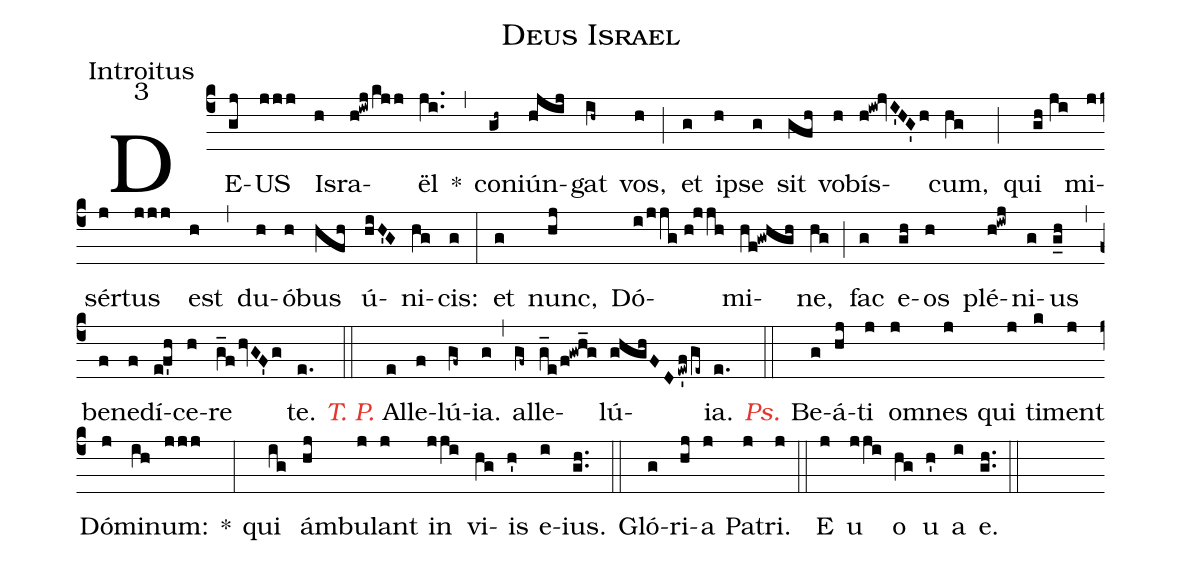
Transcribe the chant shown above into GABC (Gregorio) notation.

name:Deus Israel;
office-part:Introitus;
mode:3;
%%
(c4) DE(gj)US(jjj) Is(h)ra(h!iwj!/kjj)ël(ji..) *(,)
con(gh~)iún(hjij)gat(ih~) vos,(h) (;)
et(g) i(h)pse(g) sit(gfh) vo(h)bís(h!iw!jvI'HG'h)cum,(hg) (;)
qui(gh!//ji) mi(j)sér(j)tus(jjj) est(h) (,)
du(h)ó(h)bus(hfh) ú(hiH'G)ni(hg)cis:(g) (:)

et(g) nunc,(hj) Dó(i!/jjg!//h!jjh)mi(hf!gwhgh)ne,(hg) (;)
fac(g) e(gh)os(h) plé(h!iwj)ni(g)us(g_h) (,)
be(f)ne(f)dí(e!f'h)ce(h)re(g_fhvGF'g) te.(e.) (::)

<c><i>T. P.</i></c> Al(e)le(f)lú(gf~)ia.(g) (,)
al(gf~)le(g_e!/f!gwh_g)lú(ghghFDe'wf!/ge~)ia.(e.) (::)

<c><i>Ps.</i></c> Be(g)á(hj)ti(j) o(j)mnes(j) qui(j) ti(k)ment(j) Dó(j)mi(ih)num:(jjj) *(:)
qui(ig) ám(hj)bu(j)lant(j) in(jji) vi(hg)is(h') e(i)ius.(gh..) (::)

Gló(g)ri(hj)a(j) Pa(j)tri.(j) (::) <eu>E(j) u(jji) o(hg) u(h') a(i) </eu>e.(gh..) (::)
